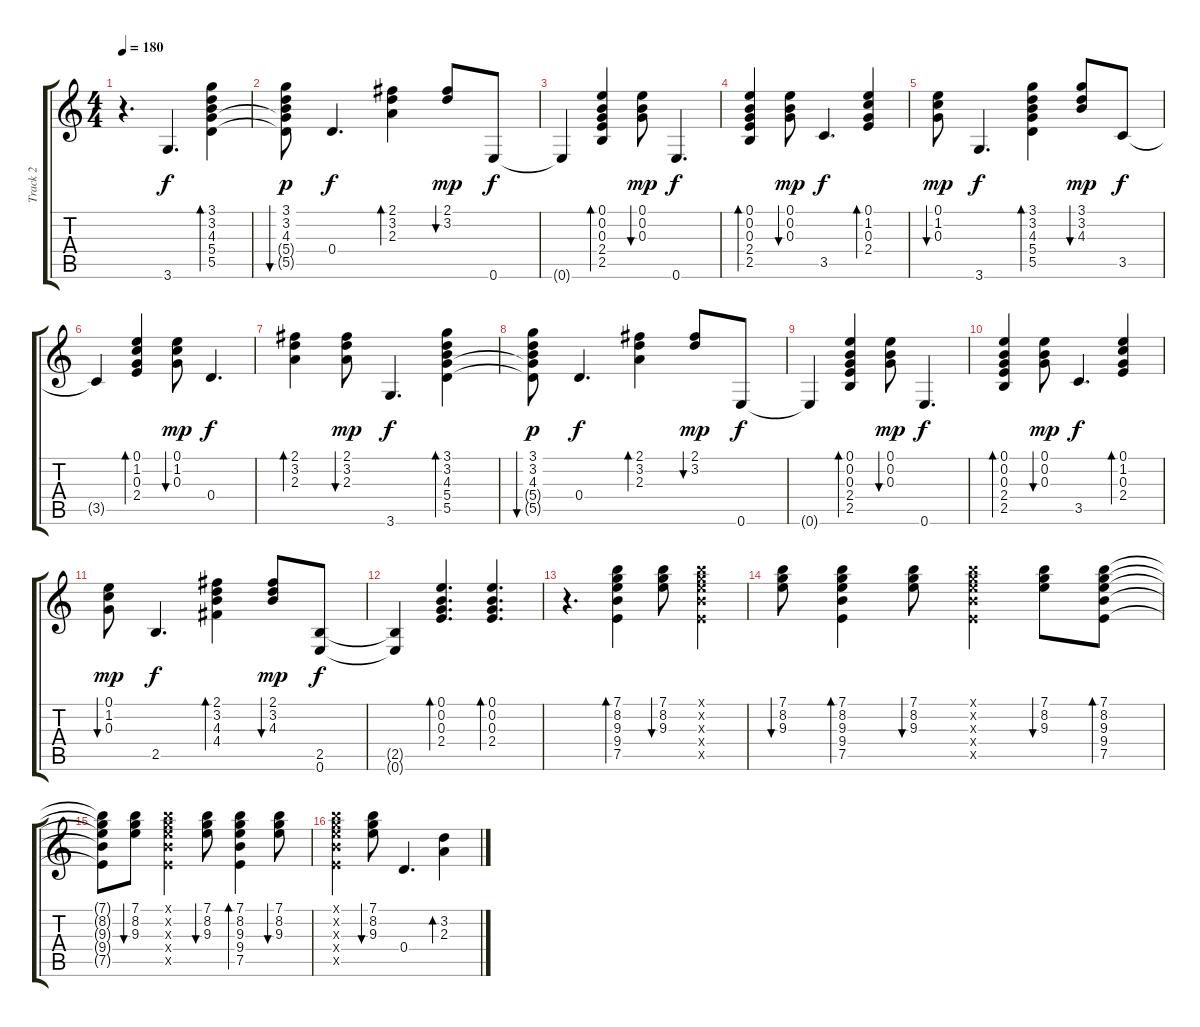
\track ("Track 2" "Track 2") {instrument acousticguitarsteel}
\staff {score tabs}
\tuning (E4 B3 G3 D3 A2 E2) {hide}
\ts (4 4)
\tempo 180
\clef g2
\ks c
r.4{d dy f} 3.6.4{d} (3.1 3.2 4.3 5.4 5.5).4{bd 120} |
(3.1 3.2 4.3 5.4{t} 5.5{t}).8{bu 120 dy p} 0.4.4{d dy f} (2.1 3.2 2.3).4{bd 120} (2.1 3.2).8{bu 120 dy mp} 0.6.8{dy f} |
0.6{t}.4 (0.1 0.2 0.3 2.4 2.5).4{bd 120} (0.1 0.2 0.3).8{bu 120 dy mp} 0.6.4{d dy f} |
(0.1 0.2 0.3 2.4 2.5).4{bd 120} (0.1 0.2 0.3).8{bu 120 dy mp} 3.5.4{d dy f} (0.1 1.2 0.3 2.4).4{bd 120} |
(0.1 1.2 0.3).8{bu 120 dy mp} 3.6.4{d dy f} (3.1 3.2 4.3 5.4 5.5).4{bd 120} (3.1 3.2 4.3).8{bu 120 dy mp} 3.5.8{dy f} |
3.5{t}.4 (0.1 1.2 0.3 2.4).4{bd 120} (0.1 1.2 0.3).8{bu 120 dy mp} 0.4.4{d dy f} |
(2.1 3.2 2.3).4{bd 120} (2.1 3.2 2.3).8{bu 120 dy mp} 3.6.4{d dy f} (3.1 3.2 4.3 5.4 5.5).4{bd 120} |
(3.1 3.2 4.3 5.4{t} 5.5{t}).8{bu 120 dy p} 0.4.4{d dy f} (2.1 3.2 2.3).4{bd 120} (2.1 3.2).8{bu 120 dy mp} 0.6.8{dy f} |
0.6{t}.4 (0.1 0.2 0.3 2.4 2.5).4{bd 120} (0.1 0.2 0.3).8{bu 120 dy mp} 0.6.4{d dy f} |
(0.1 0.2 0.3 2.4 2.5).4{bd 120} (0.1 0.2 0.3).8{bu 120 dy mp} 3.5.4{d dy f} (0.1 1.2 0.3 2.4).4{bd 120} |
(0.1 1.2 0.3).8{bu 120 dy mp} 2.5.4{d dy f} (2.1 3.2 4.3 4.4).4{bd 120} (2.1 3.2 4.3).8{bu 120 dy mp} (2.5 0.6).8{dy f} |
(2.5{t} 0.6{t}).4 (0.1 0.2 0.3 2.4).4{d bd 120} (0.1 0.2 0.3 2.4).4{d bd 120} |
r.4{d} (7.1 8.2 9.3 9.4 7.5).4{bd 120} (7.1 8.2 9.3).8{bu 120} (7.1{x} 8.2{x} 9.3{x} 9.4{x} 7.5{x}).4 |
(7.1 8.2 9.3).8{bu 120} (7.1 8.2 9.3 9.4 7.5).4{bd 120} (7.1 8.2 9.3).8{bu 120} (7.1{x} 8.2{x} 9.3{x} 9.4{x} 7.5{x}).4 (7.1 8.2 9.3).8{bu 120} (7.1 8.2 9.3 9.4 7.5).8{bd 120} |
(7.1{t} 8.2{t} 9.3{t} 9.4{t} 7.5{t}).8 (7.1 8.2 9.3).8{bu 120} (7.1{x} 8.2{x} 9.3{x} 9.4{x} 7.5{x}).4 (7.1 8.2 9.3).8{bu 120} (7.1 8.2 9.3 9.4 7.5).4{bd 120} (7.1 8.2 9.3).8{bu 120} |
(7.1{x} 8.2{x} 9.3{x} 9.4{x} 7.5{x}).4 (7.1 8.2 9.3).8{bu 120} 0.4.4{d} (3.2 2.3).4{bd 120}
